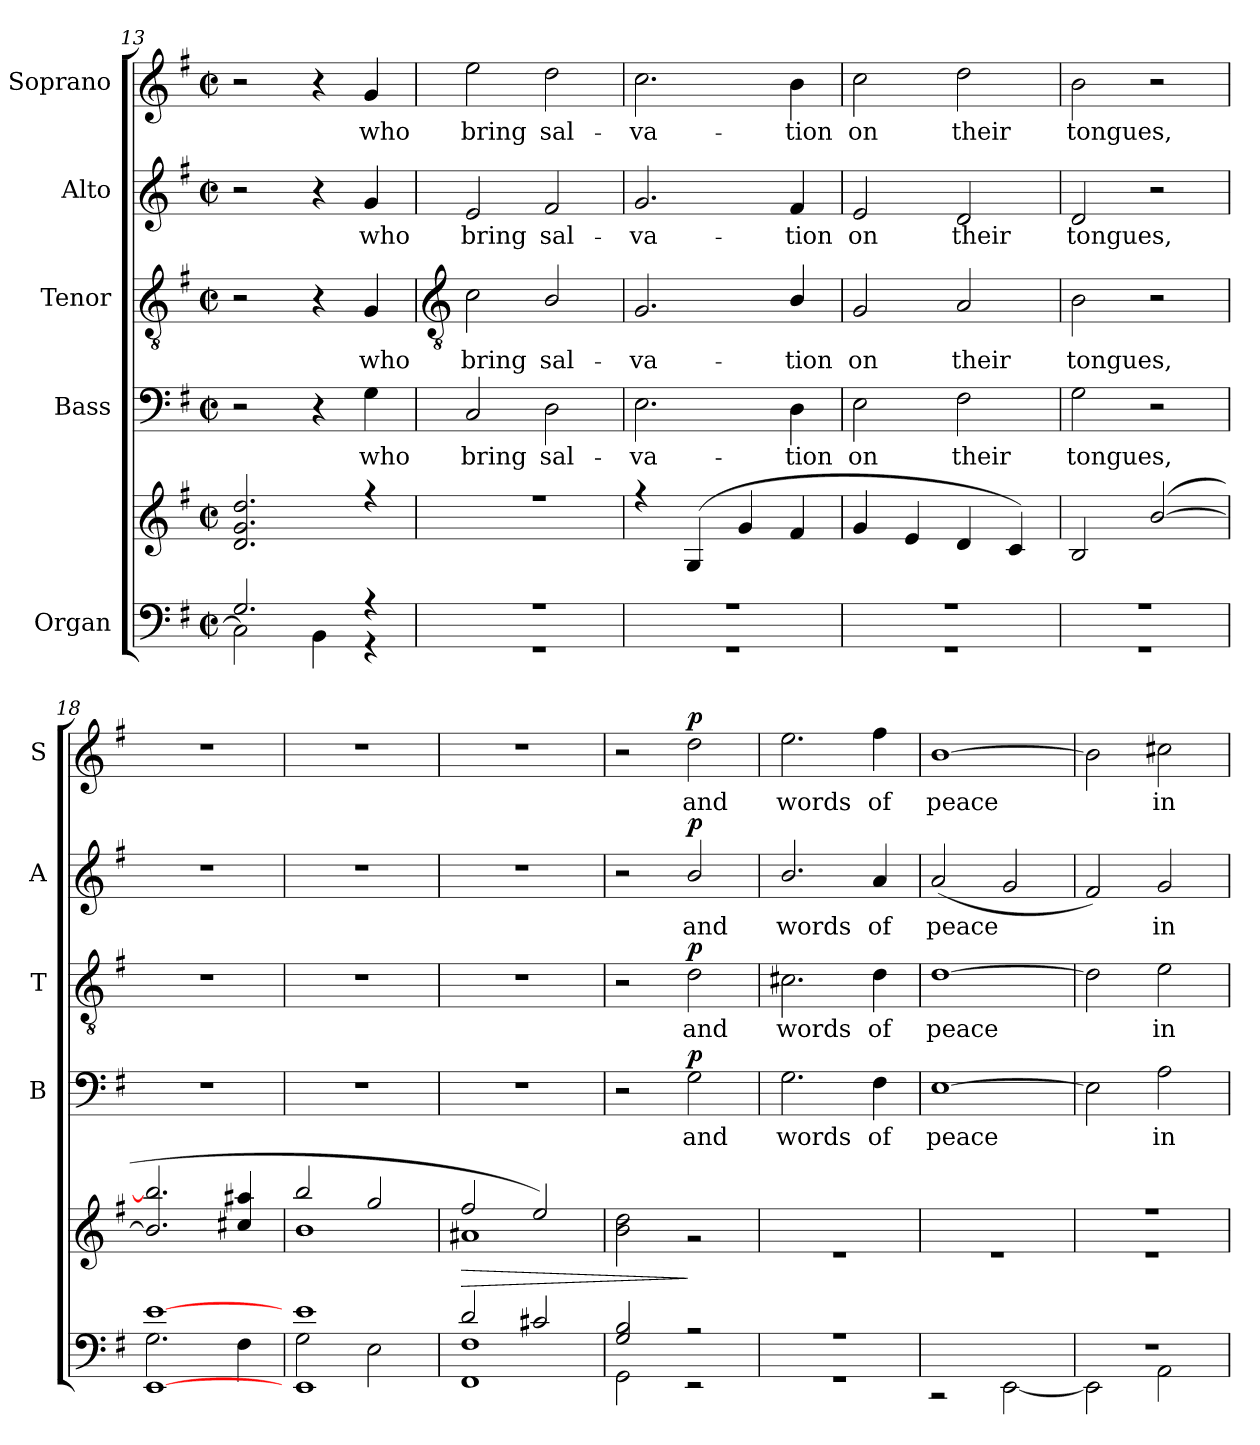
**kern	**kern	**dynam	**kern	**text	**dynam	**kern	**text	**dynam	**kern	**text	**dynam	**kern	**text	**dynam
*part5	*part5	*part5	*part4	*part4	*part4	*part3	*part3	*part3	*part2	*part2	*part2	*part1	*part1	*part1
*staff6	*staff5	*staff5/6	*staff4	*staff4	*staff4	*staff3	*staff3	*staff3	*staff2	*staff2	*staff2	*staff1	*staff1	*staff1
*I"Organ	*	*	*I"Bass	*	*	*I"Tenor	*	*	*I"Alto	*	*	*I"Soprano	*	*
*	*	*	*I'B	*	*	*I'T	*	*	*I'A	*	*	*I'S	*	*
*clefF4	*clefG2	*	*clefF4	*	*	*clefGv2	*	*	*clefG2	*	*	*clefG2	*	*
*k[f#]	*k[f#]	*	*k[f#]	*	*	*k[f#]	*	*	*k[f#]	*	*	*k[f#]	*	*
*G:	*G:	*	*G:	*	*	*G:	*	*	*G:	*	*	*G:	*	*
*M2/2	*M2/2	*	*M2/2	*	*	*M2/2	*	*	*M2/2	*	*	*M2/2	*	*
*met(c|)	*met(c|)	*	*met(c|)	*	*	*met(c|)	*	*	*met(c|)	*	*	*met(c|)	*	*
=13	=13	=13	=13	=13	=13	=13	=13	=13	=13	=13	=13	=13	=13	=13
*^	*^	*	*	*	*	*	*	*	*	*	*	*	*	*
2.G/	2C\]	2.d/ 2.g/ 2.dd/	1ryy	.	2r	.	.	2r	.	.	2r	.	.	2r	.	.
.	4BB\	.	.	.	4r	.	.	4r	.	.	4r	.	.	4r	.	.
!	!	!	!	!	!	!LO:LY:b	!	!	!LO:LY:b	!	!	!LO:LY:b	!	!	!LO:LY:b	!
4r	4r	4r	.	.	4G	who	.	4G	who	.	4g	who	.	4g	who	.
!!LO:LB:g=z
=14	=14	=14	=14	=14	=14	=14	=14	=14	=14	=14	=14	=14	=14	=14	=14	=14
*	*	*	*	*	*	*	*	*clefGv2	*	*	*	*	*	*	*	*
!	!	!	!	!	!	!LO:LY:b	!	!	!LO:LY:b	!	!	!LO:LY:b	!	!	!LO:LY:b	!
1r	1r	1r	1ryy	.	2C	bring	.	2c	bring	.	2e	bring	.	2ee	bring	.
!	!	!	!	!	!	!LO:LY:b	!	!	!LO:LY:b	!	!	!LO:LY:b	!	!	!LO:LY:b	!
.	.	.	.	.	2D	sal-	.	2B/	sal-	.	2f#	sal-	.	2dd	sal-	.
=15	=15	=15	=15	=15	=15	=15	=15	=15	=15	=15	=15	=15	=15	=15	=15	=15
!	!	!	!	!	!	!LO:LY:b	!	!	!LO:LY:b	!	!	!LO:LY:b	!	!	!LO:LY:b	!
1r	1r	4r	1ryy	.	2.E	-va-	.	2.G	-va-	.	2.g	-va-	.	2.cc	-va-	.
.	.	(>4G/	.	.	.	.	.	.	.	.	.	.	.	.	.	.
.	.	4g/	.	.	.	.	.	.	.	.	.	.	.	.	.	.
!	!	!	!	!	!	!LO:LY:b	!	!	!LO:LY:b	!	!	!LO:LY:b	!	!	!LO:LY:b	!
.	.	4f#/	.	.	4D	-tion	.	4B/	-tion	.	4f#	-tion	.	4b	-tion	.
=16	=16	=16	=16	=16	=16	=16	=16	=16	=16	=16	=16	=16	=16	=16	=16	=16
!	!	!	!	!	!	!LO:LY:b	!	!	!LO:LY:b	!	!	!LO:LY:b	!	!	!LO:LY:b	!
1r	1r	4g/	1ryy	.	2E	on	.	2G	on	.	2e	on	.	2cc	on	.
.	.	4e/	.	.	.	.	.	.	.	.	.	.	.	.	.	.
!	!	!	!	!	!	!LO:LY:b	!	!	!LO:LY:b	!	!	!LO:LY:b	!	!	!LO:LY:b	!
.	.	4d/	.	.	2F#	their	.	2A	their	.	2d	their	.	2dd	their	.
.	.	4c/)	.	.	.	.	.	.	.	.	.	.	.	.	.	.
=17	=17	=17	=17	=17	=17	=17	=17	=17	=17	=17	=17	=17	=17	=17	=17	=17
!	!	!	!	!	!	!LO:LY:b	!	!	!LO:LY:b	!	!	!LO:LY:b	!	!	!LO:LY:b	!
1r	1r	2B/	1ryy	.	2G	tongues,	.	2B	tongues,	.	2d	tongues,	.	2b	tongues,	.
.	.	(>[2b/	.	.	2r	.	.	2r	.	.	2r	.	.	2r	.	.
=18	=18	=18	=18	=18	=18	=18	=18	=18	=18	=18	=18	=18	=18	=18	=18	=18
[1EE/ [1e/	2.G\	2.b/] 2.bb/]	1ryy	.	1r	.	.	1r	.	.	1r	.	.	1r	.	.
.	4F#\	4cc#X/ 4aa#X/	.	.	.	.	.	.	.	.	.	.	.	.	.	.
=19	=19	=19	=19	=19	=19	=19	=19	=19	=19	=19	=19	=19	=19	=19	=19	=19
1EE/ 1e/	2G\	2bb/	1b\	.	1r	.	.	1r	.	.	1r	.	.	1r	.	.
.	2E\	2gg/	.	.	.	.	.	.	.	.	.	.	.	.	.	.
=20	=20	=20	=20	=20	=20	=20	=20	=20	=20	=20	=20	=20	=20	=20	=20	=20
!	!	!	!	!LO:HP:b	!	!	!	!	!	!	!	!	!	!	!	!
2d/	1FF#\ 1F#\	2ff#/	1a#X\	>	1r	.	.	1r	.	.	1r	.	.	1r	.	.
2c#X/	.	2ee/)	.	.	.	.	.	.	.	.	.	.	.	.	.	.
=21	=21	=21	=21	=21	=21	=21	=21	=21	=21	=21	=21	=21	=21	=21	=21	=21
2G/ 2B/	2GG\	1ryy	2b\ 2dd\	.	2r	.	.	2r	.	.	2r	.	.	2r	.	.
!	!	!	!	!	!	!LO:LY:b	!LO:DY:b	!	!LO:LY:b	!LO:DY:b	!	!LO:LY:b	!LO:DY:b	!	!LO:LY:b	!LO:DY:b
2r	2r	.	2r	]	2G	and	p	2d	and	p	2b/	and	p	2dd	and	p
=22	=22	=22	=22	=22	=22	=22	=22	=22	=22	=22	=22	=22	=22	=22	=22	=22
!	!	!	!	!	!	!LO:LY:b	!	!	!LO:LY:b	!	!	!LO:LY:b	!	!	!LO:LY:b	!
1r	1r	1ryy	1r	.	2.G	words	.	2.c#X	words	.	2.b/	words	.	2.ee	words	.
!	!	!	!	!	!	!LO:LY:b	!	!	!LO:LY:b	!	!	!LO:LY:b	!	!	!LO:LY:b	!
.	.	.	.	.	4F#	of	.	4d	of	.	4a	of	.	4ff#	of	.
=23	=23	=23	=23	=23	=23	=23	=23	=23	=23	=23	=23	=23	=23	=23	=23	=23
!	!	!	!	!	!	!LO:LY:b	!	!	!LO:LY:b	!	!	!LO:LY:b	!	!	!LO:LY:b	!
1ryy	2r	1ryy	1r	.	[1E	peace	.	[1d	peace	.	(<2a	peace	.	[1b	peace	.
.	[2EE\	.	.	.	.	.	.	.	.	.	2g	.	.	.	.	.
=24	=24	=24	=24	=24	=24	=24	=24	=24	=24	=24	=24	=24	=24	=24	=24	=24
1r	2EE\]	1r	1r	.	2E]	.	.	2d]	.	.	2f#)	.	.	2b]	.	.
!	!	!	!	!	!	!LO:LY:b	!	!	!LO:LY:b	!	!	!LO:LY:b	!	!	!LO:LY:b	!
.	2AA\	.	.	.	2A	in-	.	2e	in-	.	2g	in-	.	2cc#X	in-	.
*v	*v	*	*	*	*	*	*	*	*	*	*	*	*	*	*	*
*	*v	*v	*	*	*	*	*	*	*	*	*	*	*	*	*
=	=	=	=	=	=	=	=	=	=	=	=	=	=	=
*-	*-	*-	*-	*-	*-	*-	*-	*-	*-	*-	*-	*-	*-	*-
